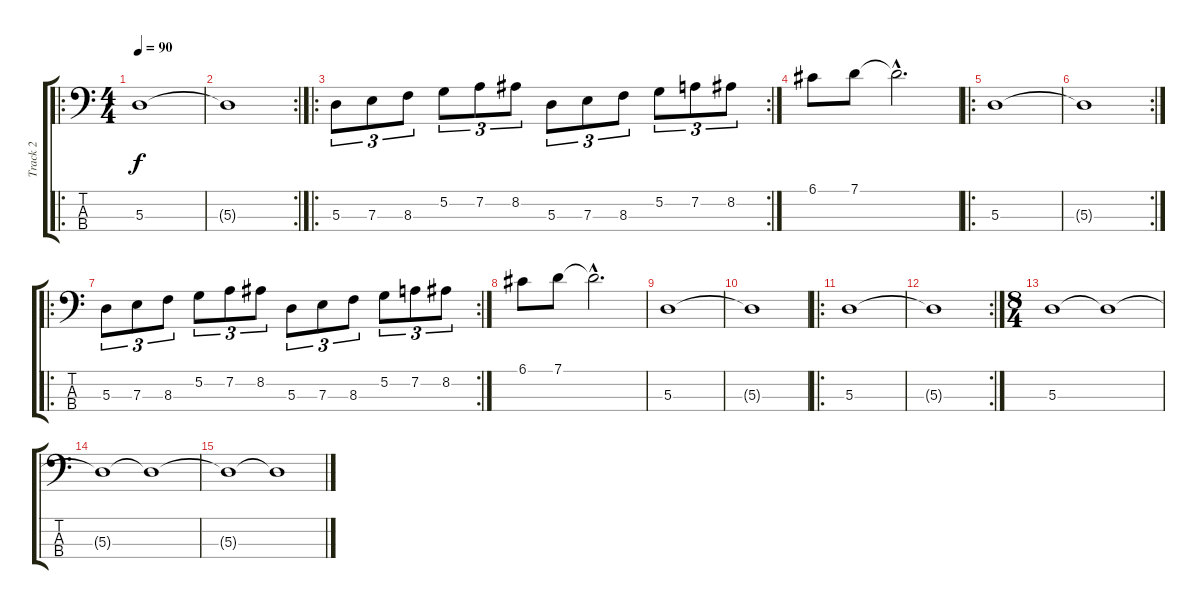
\track ("Track 2" "Track 2") {instrument electricbassfinger}
\staff {score tabs}
\tuning (G2 D2 A1 E1) {hide}
\ro
\ts (4 4)
\tempo 90
\clef f4
\ks c
5.3.1{dy f instrument electricbassfinger} |
\rc 2
5.3{t}.1 |
\ro
\rc 2
5.3.8{tu (3 2)} 7.3.8{tu (3 2)} 8.3.8{tu (3 2)} 5.2.8{tu (3 2)} 7.2.8{tu (3 2)} 8.2.8{tu (3 2)} 5.3.8{tu (3 2)} 7.3.8{tu (3 2)} 8.3.8{tu (3 2)} 5.2.8{tu (3 2)} 7.2.8{tu (3 2)} 8.2.8{tu (3 2)} |
6.1.8 7.1.8 7.1{hac t}.2{d} |
\ro
5.3.1 |
\rc 2
5.3{t}.1 |
\ro
\rc 2
5.3.8{tu (3 2)} 7.3.8{tu (3 2)} 8.3.8{tu (3 2)} 5.2.8{tu (3 2)} 7.2.8{tu (3 2)} 8.2.8{tu (3 2)} 5.3.8{tu (3 2)} 7.3.8{tu (3 2)} 8.3.8{tu (3 2)} 5.2.8{tu (3 2)} 7.2.8{tu (3 2)} 8.2.8{tu (3 2)} |
6.1.8 7.1.8 7.1{hac t}.2{d} |
5.3.1 |
5.3{t}.1 |
\ro
5.3.1 |
\rc 2
5.3{t}.1 |
\ts (8 4)
5.3.1 5.3{t}.1 |
5.3{t}.1 5.3{t}.1 |
5.3{t}.1 5.3{t}.1
